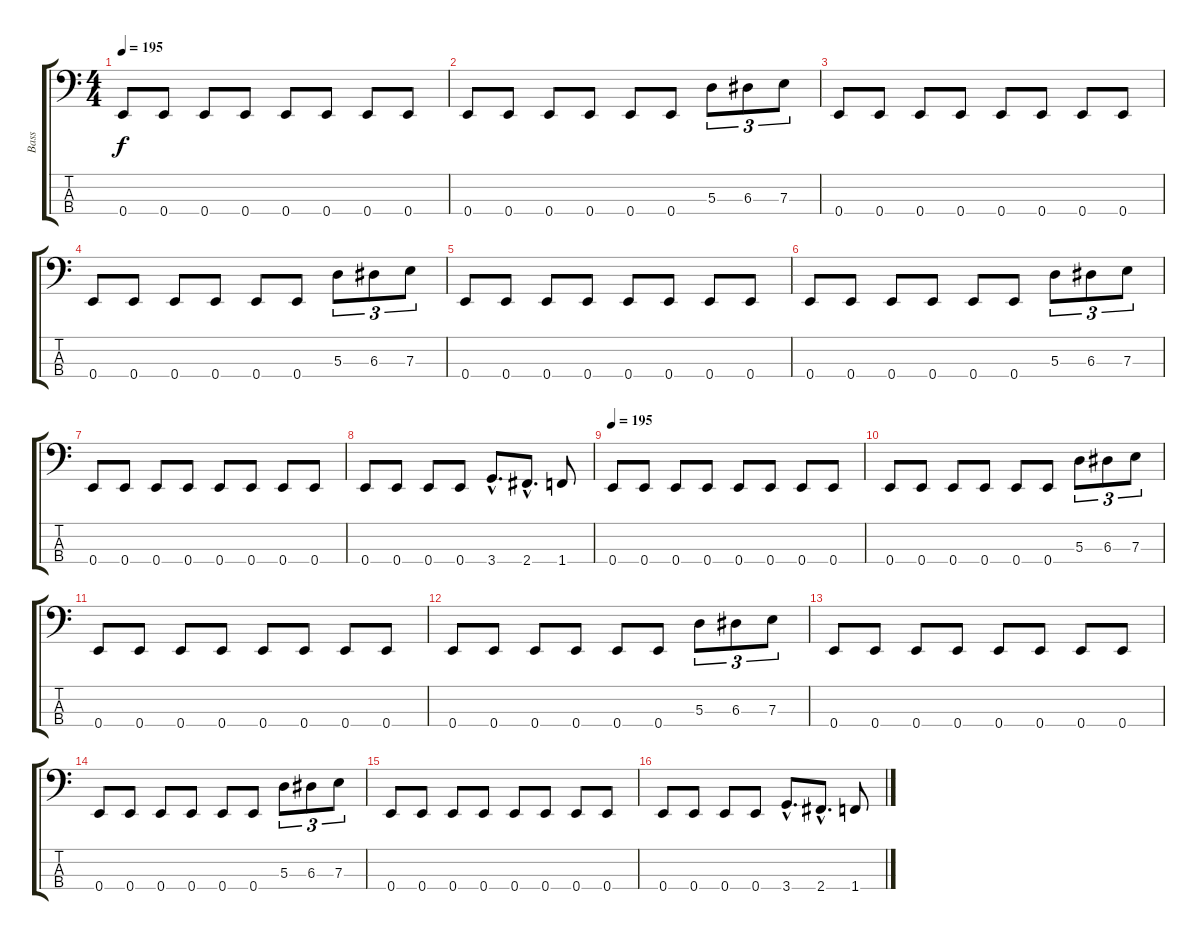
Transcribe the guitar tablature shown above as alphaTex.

\track ("Bass" "Bass") {instrument electricbassfinger}
\staff {score tabs}
\tuning (G2 D2 A1 E1) {hide}
\ts (4 4)
\tempo 195
\clef f4
\ks c
0.4.8{dy f} 0.4.8 0.4.8 0.4.8 0.4.8 0.4.8 0.4.8 0.4.8 |
0.4.8 0.4.8 0.4.8 0.4.8 0.4.8 0.4.8 5.3.8{tu (3 2)} 6.3.8{tu (3 2)} 7.3.8{tu (3 2)} |
0.4.8 0.4.8 0.4.8 0.4.8 0.4.8 0.4.8 0.4.8 0.4.8 |
0.4.8 0.4.8 0.4.8 0.4.8 0.4.8 0.4.8 5.3.8{tu (3 2)} 6.3.8{tu (3 2)} 7.3.8{tu (3 2)} |
0.4.8 0.4.8 0.4.8 0.4.8 0.4.8 0.4.8 0.4.8 0.4.8 |
0.4.8 0.4.8 0.4.8 0.4.8 0.4.8 0.4.8 5.3.8{tu (3 2)} 6.3.8{tu (3 2)} 7.3.8{tu (3 2)} |
0.4.8 0.4.8 0.4.8 0.4.8 0.4.8 0.4.8 0.4.8 0.4.8 |
0.4.8 0.4.8 0.4.8 0.4.8 3.4{hac}.8{d} 2.4{hac}.8{d} 1.4.8 |
\tempo 195
0.4.8 0.4.8 0.4.8 0.4.8 0.4.8 0.4.8 0.4.8 0.4.8 |
0.4.8 0.4.8 0.4.8 0.4.8 0.4.8 0.4.8 5.3.8{tu (3 2)} 6.3.8{tu (3 2)} 7.3.8{tu (3 2)} |
0.4.8 0.4.8 0.4.8 0.4.8 0.4.8 0.4.8 0.4.8 0.4.8 |
0.4.8 0.4.8 0.4.8 0.4.8 0.4.8 0.4.8 5.3.8{tu (3 2)} 6.3.8{tu (3 2)} 7.3.8{tu (3 2)} |
0.4.8 0.4.8 0.4.8 0.4.8 0.4.8 0.4.8 0.4.8 0.4.8 |
0.4.8 0.4.8 0.4.8 0.4.8 0.4.8 0.4.8 5.3.8{tu (3 2)} 6.3.8{tu (3 2)} 7.3.8{tu (3 2)} |
0.4.8 0.4.8 0.4.8 0.4.8 0.4.8 0.4.8 0.4.8 0.4.8 |
0.4.8 0.4.8 0.4.8 0.4.8 3.4{hac}.8{d} 2.4{hac}.8{d} 1.4.8
